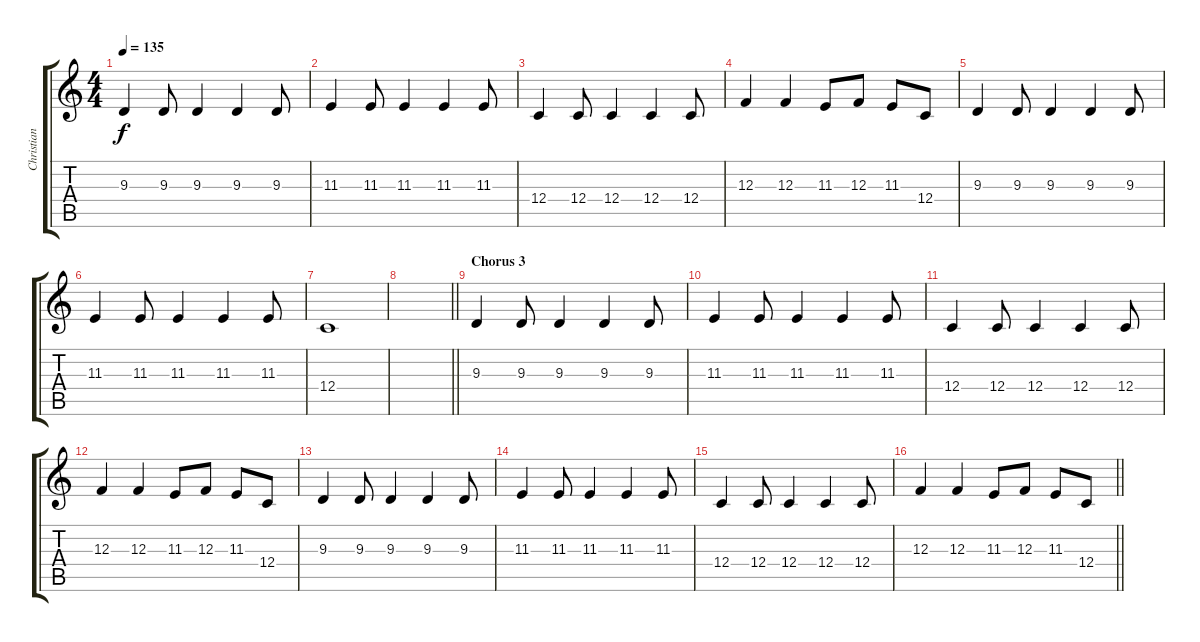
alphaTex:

\track ("Christian Lorenz Harmony" "Christian ") {instrument lead2sawtooth}
\staff {score tabs}
\tuning (D4 A3 F3 C3 G2 C2) {hide}
\ts (4 4)
\tempo 135
\clef g2
\ks c
9.3.4{dy f} 9.3.8 9.3.4 9.3.4 9.3.8 |
11.3.4 11.3.8 11.3.4 11.3.4 11.3.8 |
12.4.4 12.4.8 12.4.4 12.4.4 12.4.8 |
12.3.4 12.3.4 11.3.8 12.3.8 11.3.8 12.4.8 |
9.3.4 9.3.8 9.3.4 9.3.4 9.3.8 |
11.3.4 11.3.8 11.3.4 11.3.4 11.3.8 |
12.4.1 |
\barLineRight lightlight
|
\section ("" "Chorus 3")
9.3.4 9.3.8 9.3.4 9.3.4 9.3.8 |
11.3.4 11.3.8 11.3.4 11.3.4 11.3.8 |
12.4.4 12.4.8 12.4.4 12.4.4 12.4.8 |
12.3.4 12.3.4 11.3.8 12.3.8 11.3.8 12.4.8 |
9.3.4 9.3.8 9.3.4 9.3.4 9.3.8 |
11.3.4 11.3.8 11.3.4 11.3.4 11.3.8 |
12.4.4 12.4.8 12.4.4 12.4.4 12.4.8 |
\barLineRight lightlight
12.3.4 12.3.4 11.3.8 12.3.8 11.3.8 12.4.8
